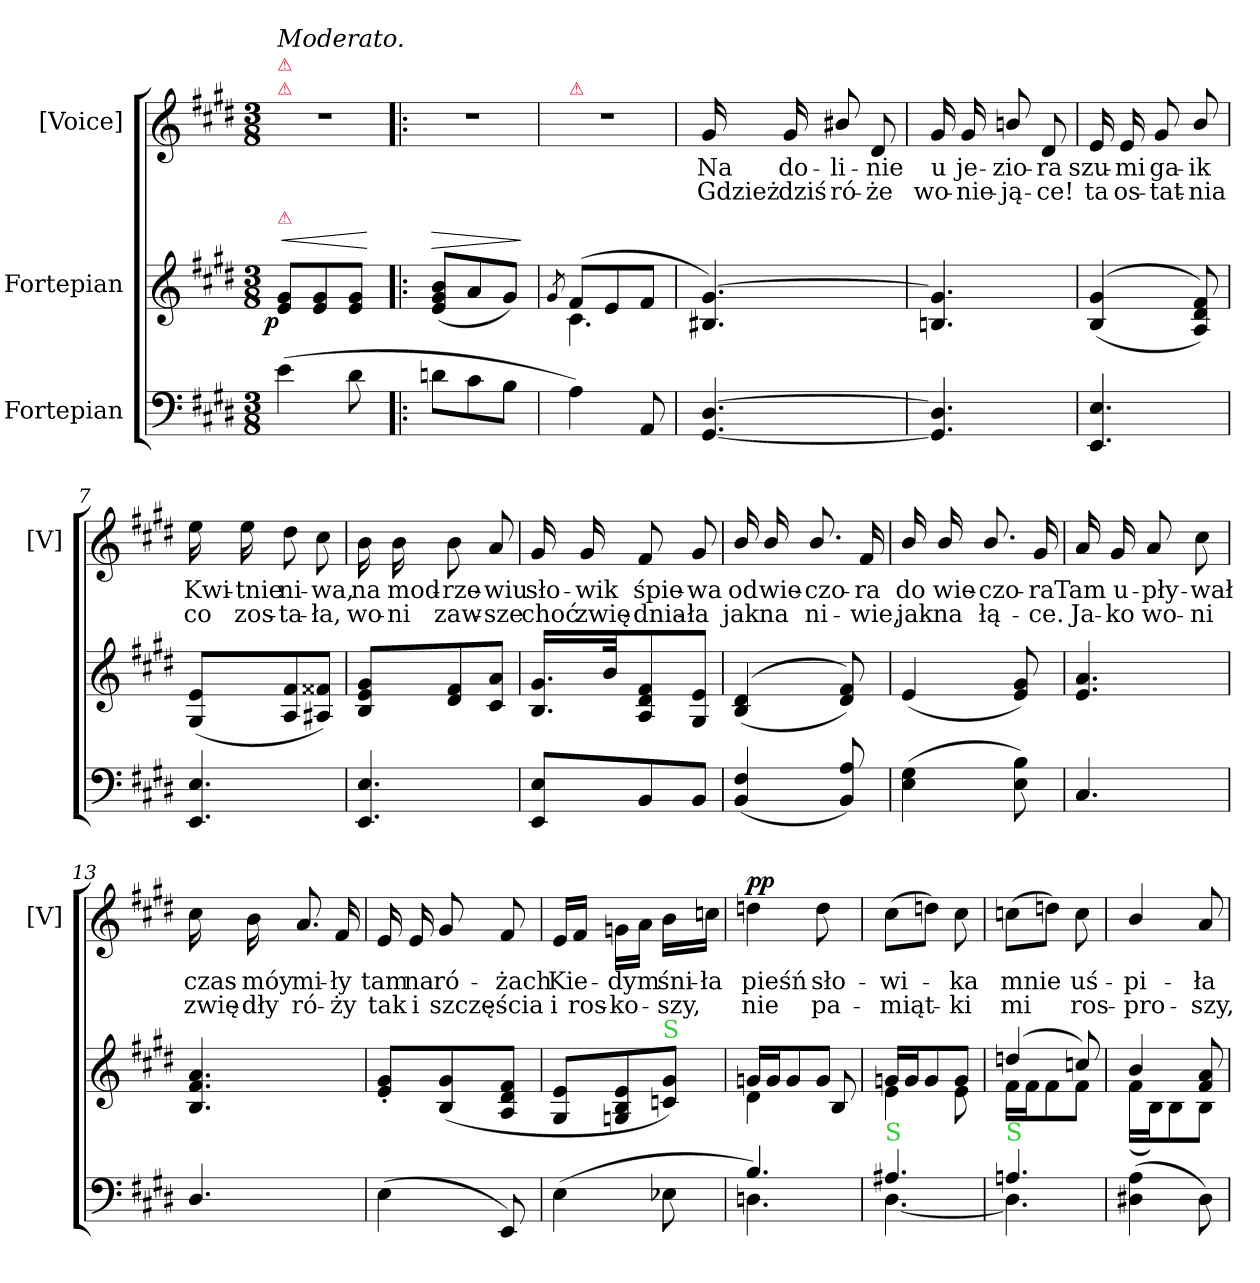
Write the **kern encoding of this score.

**kern	**kern	**dynam	**kern	**text	**text	**dynam
*part3	*part2	*part2	*part1	*part1	*part1	*part1
*staff3	*staff2	*staff2	*staff1	*staff1	*staff1	*staff1
*I"Fortepian	*I"Fortepian	*	*I"[Voice]	*	*	*
*	*	*	*I'[V]	*	*	*
*clefF4	*clefG2	*	*clefG2	*	*	*
*k[f#c#g#d#]	*k[f#c#g#d#]	*	*k[f#c#g#d#]	*	*	*
*M3/8	*M3/8	*	*M3/8	*	*	*
=1	=1	=1	=1	=1	=1	=1
!	!	!	!LO:TX:a:color=crimson:t=⚠	!	!	!
!	!	!	!LO:TX:a:color=crimson:t=⚠	!	!	!
!	!	!	!LO:TX:a:i:t=Moderato.	!	!	!
!	!LO:TX:a:color=crimson:t=⚠	!	!	!	!	!
!	!	!LO:HP:a	!	!	!	!
!	!	!LO:DY:n=1:b:rj	!	!	!	!
(>4e\	8e/ 8g#/L	< p	4.r	.	.	.
.	8e/ 8g#/	.	.	.	.	.
8d#\	8e/ 8g#/J	.	.	.	.	.
.	.	[	.	.	.	.
=2!|:	=2!|:	=2!|:	=2!|:	=2!|:	=2!|:	=2!|:
!	!	!LO:HP:a	!	!	!	!
8dn\L	(<8e/ 8g#/ 8b/L	>	4.r	.	.	.
8c#\	8a/	.	.	.	.	.
8B\J	8g#/J)	.	.	.	.	.
.	.	]	.	.	.	.
=3	=3	=3	=3	=3	=3	=3
.	8qg#/	.	.	.	.	.
*	*^	*	*	*	*	*
!	!	!	!	!LO:TX:a:color=crimson:t=⚠	!	!	!
4A\)	(<8f#/L	4.c#\	.	4.r	.	.	.
.	8e/	.	.	.	.	.	.
8AA/	8f#/J	.	.	.	.	.	.
*	*v	*v	*	*	*	*	*
=4	=4	=4	=4	=4	=4	=4
[4.GG#/ [4.D#/	4.B#X/ [4.g#/)	.	16g#/	Na	Gdzież	.
.	.	.	16g#/	do-	dziś	.
.	.	.	8b#X/	-li-	ró-	.
.	.	.	8d#/	-nie	-że	.
=5	=5	=5	=5	=5	=5	=5
4.GG#]/ 4.D#]/	4.Bn/ 4.g#]/	.	16g#/	u	wo-	.
.	.	.	16g#/	je-	-nie-	.
.	.	.	8bn/	-zio-	-ją-	.
.	.	.	8d#/	-ra	-ce!	.
=6	=6	=6	=6	=6	=6	=6
4.EE/ 4.E/	(<(>4B/ 4g#/	.	16e/	szu-	ta	.
.	.	.	16e/	-mi	os-	.
.	.	.	8g#/	ga-	-tat-	.
.	8A/ 8d#/ 8f#/))	.	8b/	-ik	-nia	.
=7	=7	=7	=7	=7	=7	=7
4.EE/ 4.E/	(<8G#/ 8e/L	.	16ee\	Kwi-	co	.
.	.	.	16ee\	-tnie	zos-	.
.	8A/ 8f#/	.	8dd#\	ni-	-ta-	.
.	8A#X/ 8f##X/J)	.	8cc#\	-wa,	-ła,	.
=8	=8	=8	=8	=8	=8	=8
4.EE/ 4.E/	8B/ 8e/ 8g#/L	.	16b\	na	wo-	.
.	.	.	16b\	mod-	-ni	.
.	8d#/ 8f#/	.	8b\	-rze-	zaw-	.
.	8c#/ 8a/J	.	8a/	-wiu	-sze	.
=9	=9	=9	=9	=9	=9	=9
8EE/ 8E/L	16.B/ 16.g#/LL	.	16g#/	sło-	choć	.
.	.	.	16g#/	-wik	zwię-	.
.	32b/JK	.	.	.	.	.
8BB/	8A/ 8d#/ 8f#/	.	8f#/	śpie-	-dnia-	.
8BB/J	8G#/ 8e/J	.	8g#/	-wa	-ła	.
=10	=10	=10	=10	=10	=10	=10
(>4BB/ 4F#/	(>(>4B/ 4d#/	.	16b/	od	jak	.
.	.	.	16b/	wie-	na	.
.	.	.	8.b/	-czo-	ni-	.
8BB/ 8A/)	8d#/ 8f#/))	.	.	.	.	.
.	.	.	16f#/	-ra	-wie,	.
=11	=11	=11	=11	=11	=11	=11
(>4E\ 4G#\	(>4e/	.	16b/	do	jak	.
.	.	.	16b/	wie-	na	.
.	.	.	8.b/	-czo-	łą-	.
8E\ 8B\)	8e/ 8g#/)	.	.	.	.	.
.	.	.	16g#/	-ra	-ce.	.
=12	=12	=12	=12	=12	=12	=12
4.C#/	4.e/ 4.a/	.	16a/	Tam	Ja-	.
.	.	.	16g#/	u-	-ko	.
.	.	.	8a/	-pły-	wo-	.
.	.	.	8cc#\	-wał	-ni	.
=13	=13	=13	=13	=13	=13	=13
4.D#/	4.B/ 4.f#/ 4.a/	.	16cc#\	czas	zwię-	.
.	.	.	16b\	móy	-dły	.
.	.	.	8.a/	mi-	ró-	.
.	.	.	16f#/	-ły	-ży	.
=14	=14	=14	=14	=14	=14	=14
(>4E\	8e'/ 8g#'/L	.	16e/	tam	tak	.
.	.	.	16e/	na	i	.
.	(<8B/ 8g#/	.	8g#/	ró-	szczę-	.
8EE/)	8A/ 8d#/ 8f#/J	.	8f#/	-żach	-ścia	.
=15	=15	=15	=15	=15	=15	=15
(>4E\	8G#/ 8e/L	.	16e/LL	Kie-	i	.
.	.	.	16f#/JJ	.	ros-	.
.	8Gn/ 8B/ 8e/	.	16gn\LL	-dym	-ko-	.
.	.	.	16a\JJ	.	.	.
!	!LO:TX:a:color=limegreen:t=S	!	!	!	!	!
8E-X\	8cn/ 8g#/J)	.	16b\LL	śni-	-szy,	.
.	.	.	16ccn\JJ	-ła	.	.
=16	=16	=16	=16	=16	=16	=16
*^	*^	*	*	*	*	*
!	!	!	!	!	!	!	!	!LO:DY:a
4.B/	4.Dn\)	16gn/LL	4d#\	.	4ddn\	pieśń	nie	pp
.	.	16g/J	.	.	.	.	.	.
.	.	8g/	.	.	.	.	.	.
.	.	8g/J	8B/	.	8dd\	sło-	pa-	.
=17	=17	=17	=17	=17	=17	=17	=17	=17
!LO:TX:a:color=limegreen:t=S	!	!	!	!	!	!	!	!
4.A#X/	[4.D#\	16gn/LL	4e\	.	(>8cc#\L	-wi-	-miąt-	.
.	.	16g/J	.	.	.	.	.	.
.	.	8g/	.	.	8ddn\J)	.	.	.
.	.	8g/J	8e\	.	8cc#\	-ka	-ki	.
=18	=18	=18	=18	=18	=18	=18	=18	=18
!LO:TX:a:color=limegreen:t=S	!	!	!	!	!	!	!	!
4.An/	4.D#\]	(>4ddn/	16f#\LL	.	(>8ccn\L	mnie	mi	.
.	.	.	16f#\J	.	.	.	.	.
.	.	.	8f#\	.	8ddn\J)	.	.	.
.	.	8ccn/)	8f#\J	.	8cc\	uś-	ros-	.
*v	*v	*	*	*	*	*	*	*
=19	=19	=19	=19	=19	=19	=19	=19
(<4D#X\ 4A\	4b/	(>16f#\LL	.	4b/	-pi-	-pro-	.
.	.	16B\J)	.	.	.	.	.
.	.	8B\	.	.	.	.	.
8D#\)	8f#/ 8a/	8B\J	.	8a/	-ła	-szy,	.
*	*v	*v	*	*	*	*	*
=	=	=	=	=	=	=
*-	*-	*-	*-	*-	*-	*-
